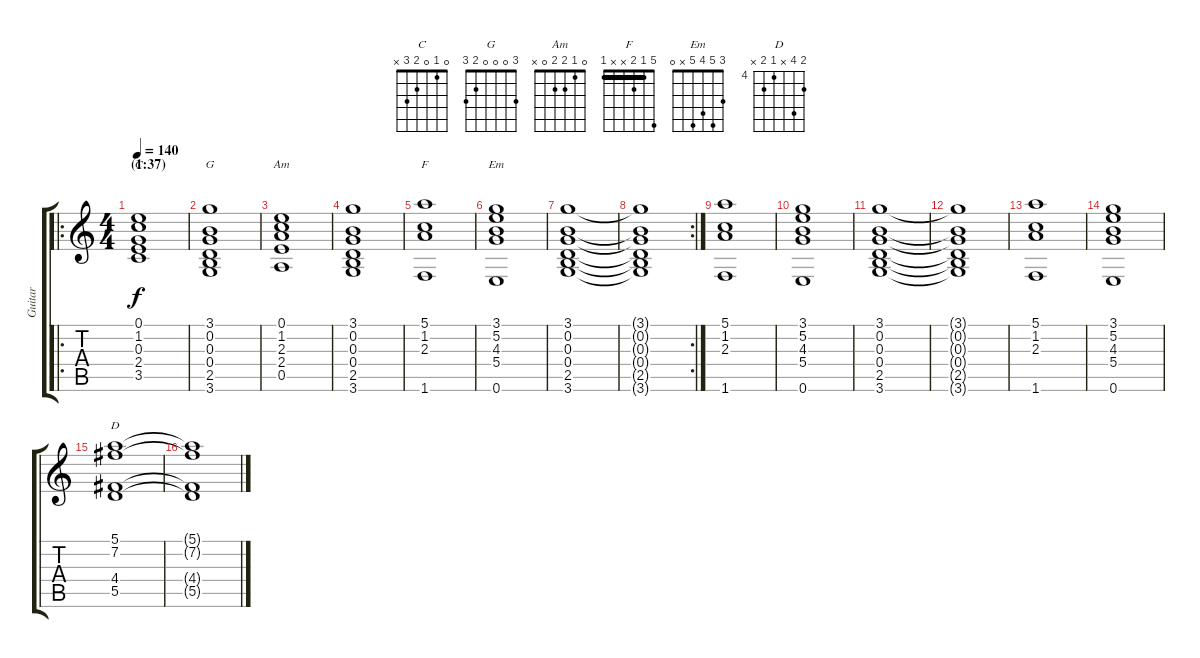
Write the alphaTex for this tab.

\track ("Guitar" "Guitar") {instrument distortionguitar}
\staff {score tabs}
\tuning (E4 B3 G3 D3 A2 E2) {hide}
\chord ("C" 0 1 0 2 3 x)
\chord ("G" 3 0 0 0 2 3)
\chord ("Am" 0 1 2 2 0 x)
\chord ("F" 5 1 2 x x 1) {barre 1}
\chord ("Em" 3 5 4 5 x 0)
\chord ("D" 5 7 x 4 5 x) {firstfret 4}
\ro
\ts (4 4)
\section ("" "(1:37)")
\tempo 140
\clef g2
\ks c
(0.1 1.2 0.3 2.4 3.5).1{ch "C" dy f} |
(3.1 0.2 0.3 0.4 2.5 3.6).1{ch "G"} |
(0.1 1.2 2.3 2.4 0.5).1{ch "Am"} |
(3.1 0.2 0.3 0.4 2.5 3.6).1 |
(5.1 1.2 2.3 1.6).1{ch "F"} |
(3.1 5.2 4.3 5.4 0.6).1{ch "Em"} |
(3.1 0.2 0.3 0.4 2.5 3.6).1 |
\rc 2
(3.1{t} 0.2{t} 0.3{t} 0.4{t} 2.5{t} 3.6{t}).1 |
(5.1 1.2 2.3 1.6).1 |
(3.1 5.2 4.3 5.4 0.6).1 |
(3.1 0.2 0.3 0.4 2.5 3.6).1 |
(3.1{t} 0.2{t} 0.3{t} 0.4{t} 2.5{t} 3.6{t}).1 |
(5.1 1.2 2.3 1.6).1 |
(3.1 5.2 4.3 5.4 0.6).1 |
(5.1 7.2 4.4 5.5).1{ch "D"} |
(5.1{t} 7.2{t} 4.4{t} 5.5{t}).1
